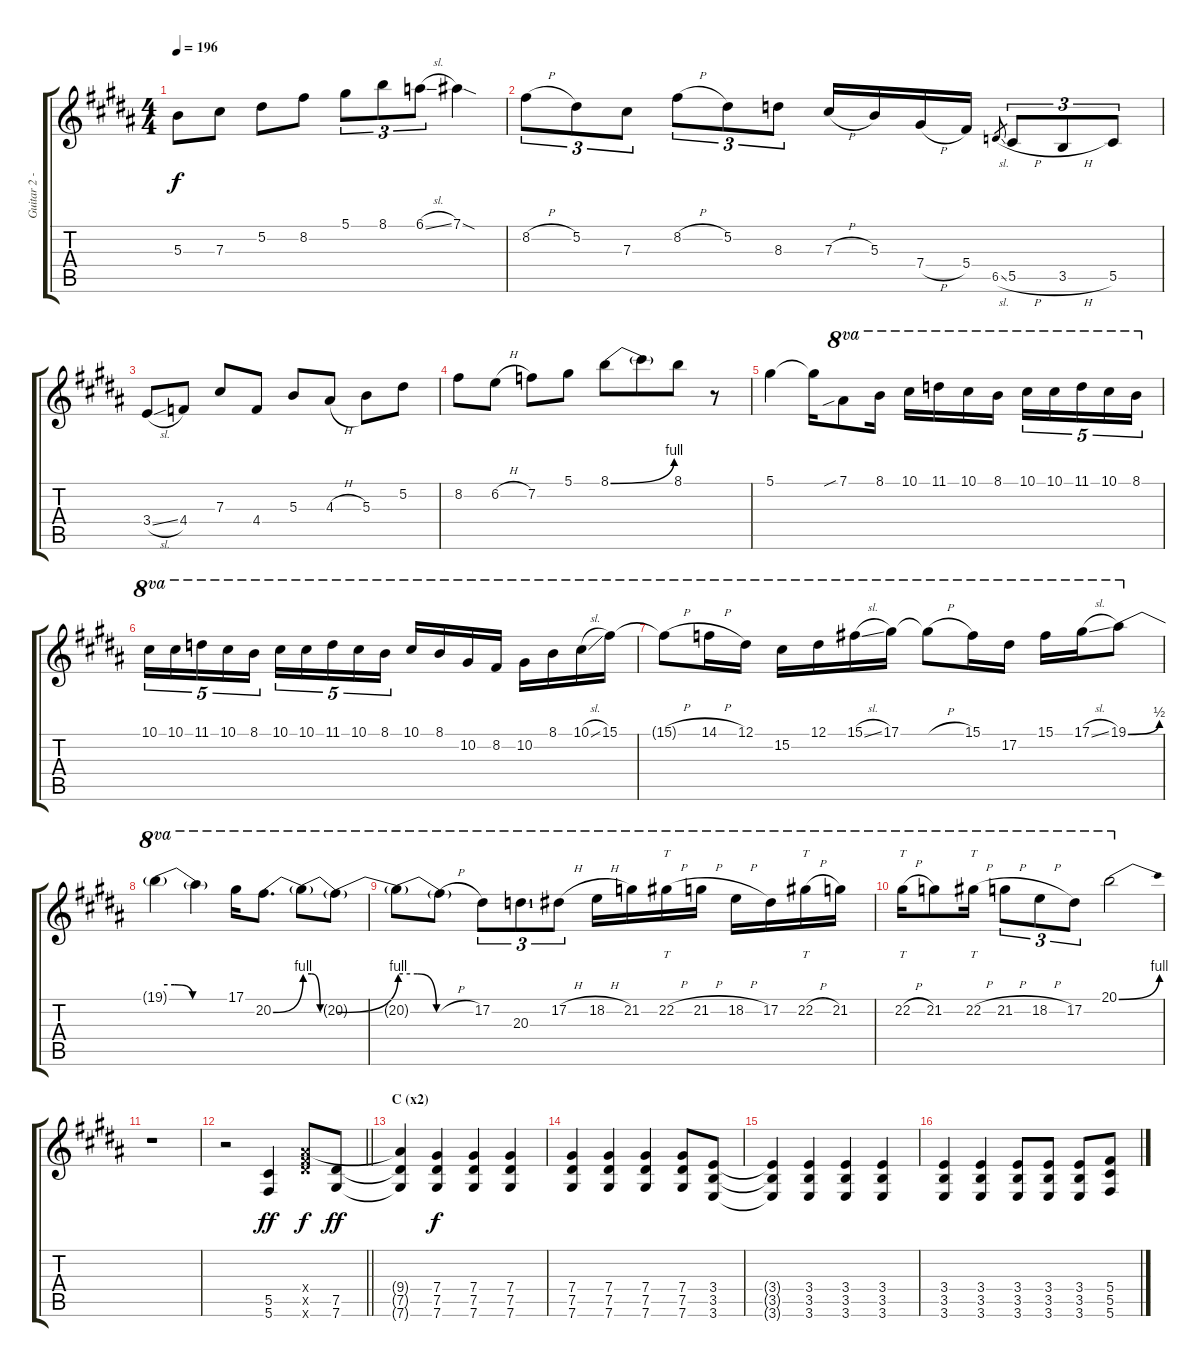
\track ("Guitar 2 - Sunao" "Guitar 2 -") {instrument distortionguitar}
\staff {score tabs}
\tuning (Eb4 Bb3 Gb3 Db3 Ab2 Db2) {hide}
\ts (4 4)
\tempo 196
\clef g2
\ks b
5.3{t}.8{dy f} 7.3.8 5.2.8 8.2.8 5.1.8{tu (3 2)} 8.1.8{tu (3 2)} 6.1{sl}.8{tu (3 2)} 7.1{sod}.4 |
8.2{h}.8{tu (3 2)} 5.2.8{tu (3 2)} 7.3.8{tu (3 2)} 8.2{h}.8{tu (3 2)} 5.2.8{tu (3 2)} 8.3.8{tu (3 2)} 7.3{h}.16 5.3.16 7.4{h}.16 5.4.16 6.5{sl}.8{gr} 5.5{h}.8{tu (3 2)} 3.5{h}.8{tu (3 2)} 5.5.8{tu (3 2)} |
3.4{sl}.8 4.4.8 7.3.8 4.4.8 5.3.8 4.3{h}.8 5.3.8 5.2.8 |
8.2.8 6.2{h}.8 7.2.8 5.1.8 8.1{be (bend 0 0 60 4)}.8 8.1{t}.8{beam merge} 8.1.8 r.8 |
5.1.4 5.1{t}.16 7.1{sib}.8{ot 8va} 8.1.16{ot 8va} 10.1.16{ot 8va} 11.1.16{ot 8va} 10.1.16{ot 8va} 8.1.16{ot 8va} 10.1.16{tu (5 4) ot 8va} 10.1.16{tu (5 4) ot 8va} 11.1.16{tu (5 4) ot 8va} 10.1.16{tu (5 4) ot 8va} 8.1.16{tu (5 4) ot 8va} |
10.1.16{tu (5 4) ot 8va} 10.1.16{tu (5 4) ot 8va} 11.1.16{tu (5 4) ot 8va} 10.1.16{tu (5 4) ot 8va} 8.1.16{tu (5 4) ot 8va} 10.1.16{tu (5 4) ot 8va} 10.1.16{tu (5 4) ot 8va} 11.1.16{tu (5 4) ot 8va} 10.1.16{tu (5 4) ot 8va} 8.1.16{tu (5 4) ot 8va} 10.1.16{ot 8va} 8.1.16{ot 8va} 10.2.16{ot 8va} 8.2.16{ot 8va} 10.2.16{ot 8va} 8.1.16{ot 8va} 10.1{sl}.16{ot 8va} 15.1.16{ot 8va} |
15.1{h t}.8{ot 8va} 14.1{h}.16{ot 8va} 12.1.16{ot 8va} 15.2.16{ot 8va} 12.1.16{ot 8va} 15.1{sl}.16{ot 8va} 17.1.16{ot 8va} 17.1{h t}.8{ot 8va} 15.1.16{ot 8va} 17.2.16{ot 8va} 15.1.16{ot 8va} 17.1{sl}.16{ot 8va} 19.1{be (bend 0 0 60 2)}.8{ot 8va} |
19.1{be (custom 0 2 15 2 30 0 60 0) t}.4{ot 8va} 19.1{t}.4{ot 8va} 17.1.16{ot 8va} 20.2{be (bend 0 0 60 4)}.8{d ot 8va} 20.2{be (custom 0 4 15 4 30 0 60 0) t}.8{ot 8va} 20.2{be (bend 0 0 60 4) t}.8{ot 8va} |
20.2{be (custom 0 4 15 4 30 0 60 0) t}.8{ot 8va} 20.2{h t}.8{ot 8va} 17.2.8{tu (3 2) ot 8va} 20.3.8{tu (3 2) ot 8va} 17.2{h lf 2}.8{tu (3 2) ot 8va} 18.2{h}.16{ot 8va} 21.2.16{ot 8va} 22.2{h}.16{tt ot 8va} 21.2{h}.16{ot 8va} 18.2{h}.16{ot 8va} 17.2.16{ot 8va} 22.2{h}.16{tt ot 8va} 21.2.16{ot 8va} |
22.2{h}.16{tt ot 8va} 21.2.8{ot 8va} 22.2{h}.16{tt ot 8va} 21.2{h}.8{tu (3 2) ot 8va} 18.2{h}.8{tu (3 2) ot 8va} 17.2.8{tu (3 2) ot 8va} 20.1{be (bend 0 0 60 4)}.2{ot 8va} |
r.1 |
\barLineRight lightlight
r.2{volume 9 balance 16 instrument distortionguitar} (5.5 5.6).4{dy ff} (9.4{x} 10.5{x} 14.6{x}).8{dy f} (7.5 7.6).8{dy ff} |
\section ("" "C (x2)")
(9.4{t} 7.5{t} 7.6{t}).4 (7.4 7.5 7.6).4{dy f} (7.4 7.5 7.6).4 (7.4 7.5 7.6).4 |
(7.4 7.5 7.6).4 (7.4 7.5 7.6).4 (7.4 7.5 7.6).4 (7.4 7.5 7.6).8 (3.4 3.5 3.6).8 |
(3.4{t} 3.5{t} 3.6{t}).4 (3.4 3.5 3.6).4 (3.4 3.5 3.6).4 (3.4 3.5 3.6).4 |
(3.4 3.5 3.6).4 (3.4 3.5 3.6).4 (3.4 3.5 3.6).8 (3.4 3.5 3.6).8 (3.4 3.5 3.6).8 (5.4 5.5 5.6).8
